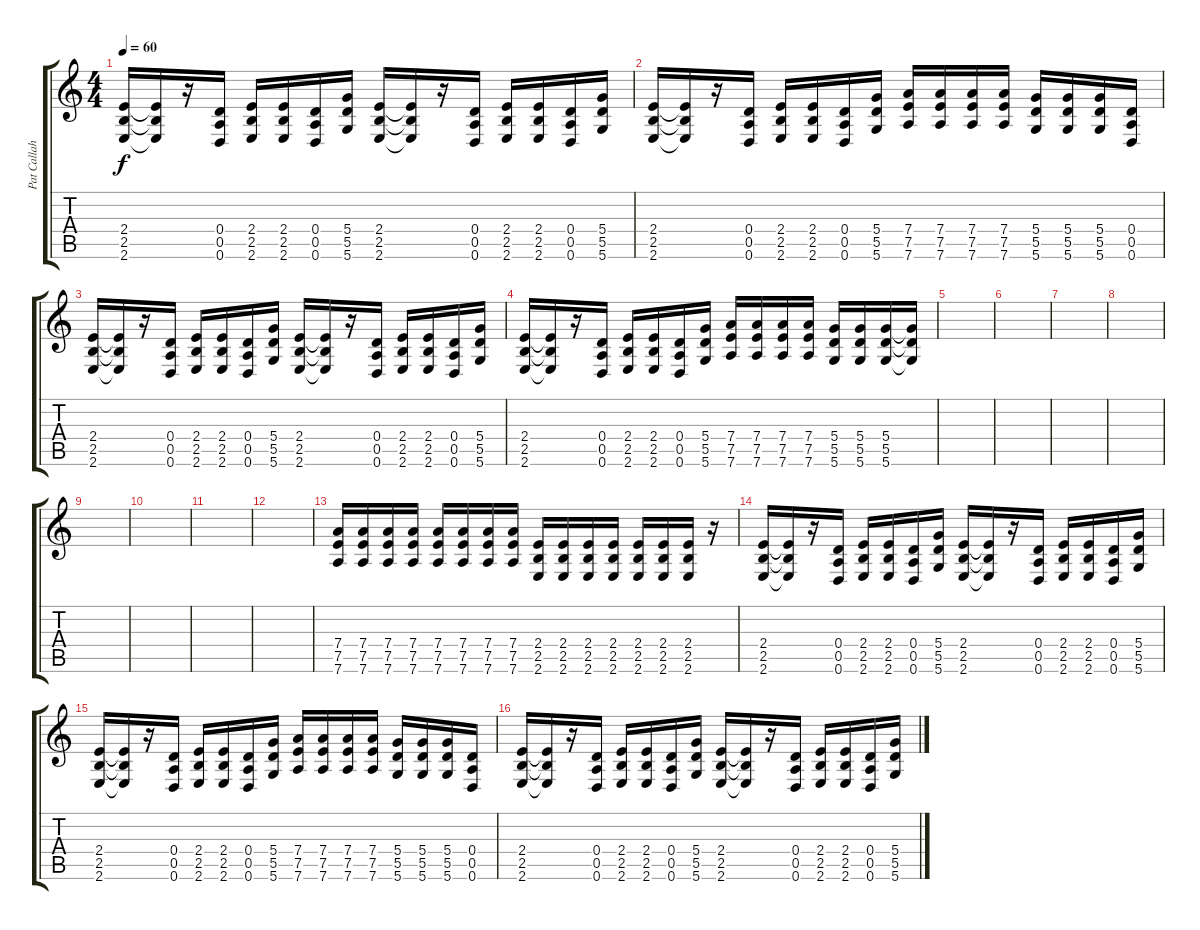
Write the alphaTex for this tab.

\track ("Pat Callahan" "Pat Callah") {instrument distortionguitar}
\staff {score tabs}
\tuning (E4 B3 G3 D3 A2 D2) {hide}
\ts (4 4)
\tempo 60
\clef g2
\ks c
(2.4 2.5 2.6).16{dy f} (2.4{t} 2.5{t} 2.6{t}).16 r.16 (0.4 0.5 0.6).16 (2.4 2.5 2.6).16 (2.4 2.5 2.6).16 (0.4 0.5 0.6).16 (5.4 5.5 5.6).16 (2.4 2.5 2.6).16 (2.4{t} 2.5{t} 2.6{t}).16 r.16 (0.4 0.5 0.6).16 (2.4 2.5 2.6).16 (2.4 2.5 2.6).16 (0.4 0.5 0.6).16 (5.4 5.5 5.6).16 |
(2.4 2.5 2.6).16 (2.4{t} 2.5{t} 2.6{t}).16 r.16 (0.4 0.5 0.6).16 (2.4 2.5 2.6).16 (2.4 2.5 2.6).16 (0.4 0.5 0.6).16 (5.4 5.5 5.6).16 (7.4 7.5 7.6).16 (7.4 7.5 7.6).16 (7.4 7.5 7.6).16 (7.4 7.5 7.6).16 (5.4 5.5 5.6).16 (5.4 5.5 5.6).16 (5.4 5.5 5.6).16 (0.4 0.5 0.6).16 |
(2.4 2.5 2.6).16 (2.4{t} 2.5{t} 2.6{t}).16 r.16 (0.4 0.5 0.6).16 (2.4 2.5 2.6).16 (2.4 2.5 2.6).16 (0.4 0.5 0.6).16 (5.4 5.5 5.6).16 (2.4 2.5 2.6).16 (2.4{t} 2.5{t} 2.6{t}).16 r.16 (0.4 0.5 0.6).16 (2.4 2.5 2.6).16 (2.4 2.5 2.6).16 (0.4 0.5 0.6).16 (5.4 5.5 5.6).16 |
(2.4 2.5 2.6).16 (2.4{t} 2.5{t} 2.6{t}).16 r.16 (0.4 0.5 0.6).16 (2.4 2.5 2.6).16 (2.4 2.5 2.6).16 (0.4 0.5 0.6).16 (5.4 5.5 5.6).16 (7.4 7.5 7.6).16 (7.4 7.5 7.6).16 (7.4 7.5 7.6).16 (7.4 7.5 7.6).16 (5.4 5.5 5.6).16 (5.4 5.5 5.6).16 (5.4 5.5 5.6).16 (5.4{t} 5.5{t} 5.6{t}).16 |
|
|
|
|
|
|
|
|
(7.4 7.5 7.6).16 (7.4 7.5 7.6).16 (7.4 7.5 7.6).16 (7.4 7.5 7.6).16 (7.4 7.5 7.6).16 (7.4 7.5 7.6).16 (7.4 7.5 7.6).16 (7.4 7.5 7.6).16 (2.4 2.5 2.6).16 (2.4 2.5 2.6).16 (2.4 2.5 2.6).16 (2.4 2.5 2.6).16 (2.4 2.5 2.6).16 (2.4 2.5 2.6).16 (2.4 2.5 2.6).16 r.16 |
(2.4 2.5 2.6).16 (2.4{t} 2.5{t} 2.6{t}).16 r.16 (0.4 0.5 0.6).16 (2.4 2.5 2.6).16 (2.4 2.5 2.6).16 (0.4 0.5 0.6).16 (5.4 5.5 5.6).16 (2.4 2.5 2.6).16 (2.4{t} 2.5{t} 2.6{t}).16 r.16 (0.4 0.5 0.6).16 (2.4 2.5 2.6).16 (2.4 2.5 2.6).16 (0.4 0.5 0.6).16 (5.4 5.5 5.6).16 |
(2.4 2.5 2.6).16 (2.4{t} 2.5{t} 2.6{t}).16 r.16 (0.4 0.5 0.6).16 (2.4 2.5 2.6).16 (2.4 2.5 2.6).16 (0.4 0.5 0.6).16 (5.4 5.5 5.6).16 (7.4 7.5 7.6).16 (7.4 7.5 7.6).16 (7.4 7.5 7.6).16 (7.4 7.5 7.6).16 (5.4 5.5 5.6).16 (5.4 5.5 5.6).16 (5.4 5.5 5.6).16 (0.4 0.5 0.6).16 |
(2.4 2.5 2.6).16 (2.4{t} 2.5{t} 2.6{t}).16 r.16 (0.4 0.5 0.6).16 (2.4 2.5 2.6).16 (2.4 2.5 2.6).16 (0.4 0.5 0.6).16 (5.4 5.5 5.6).16 (2.4 2.5 2.6).16 (2.4{t} 2.5{t} 2.6{t}).16 r.16 (0.4 0.5 0.6).16 (2.4 2.5 2.6).16 (2.4 2.5 2.6).16 (0.4 0.5 0.6).16 (5.4 5.5 5.6).16
